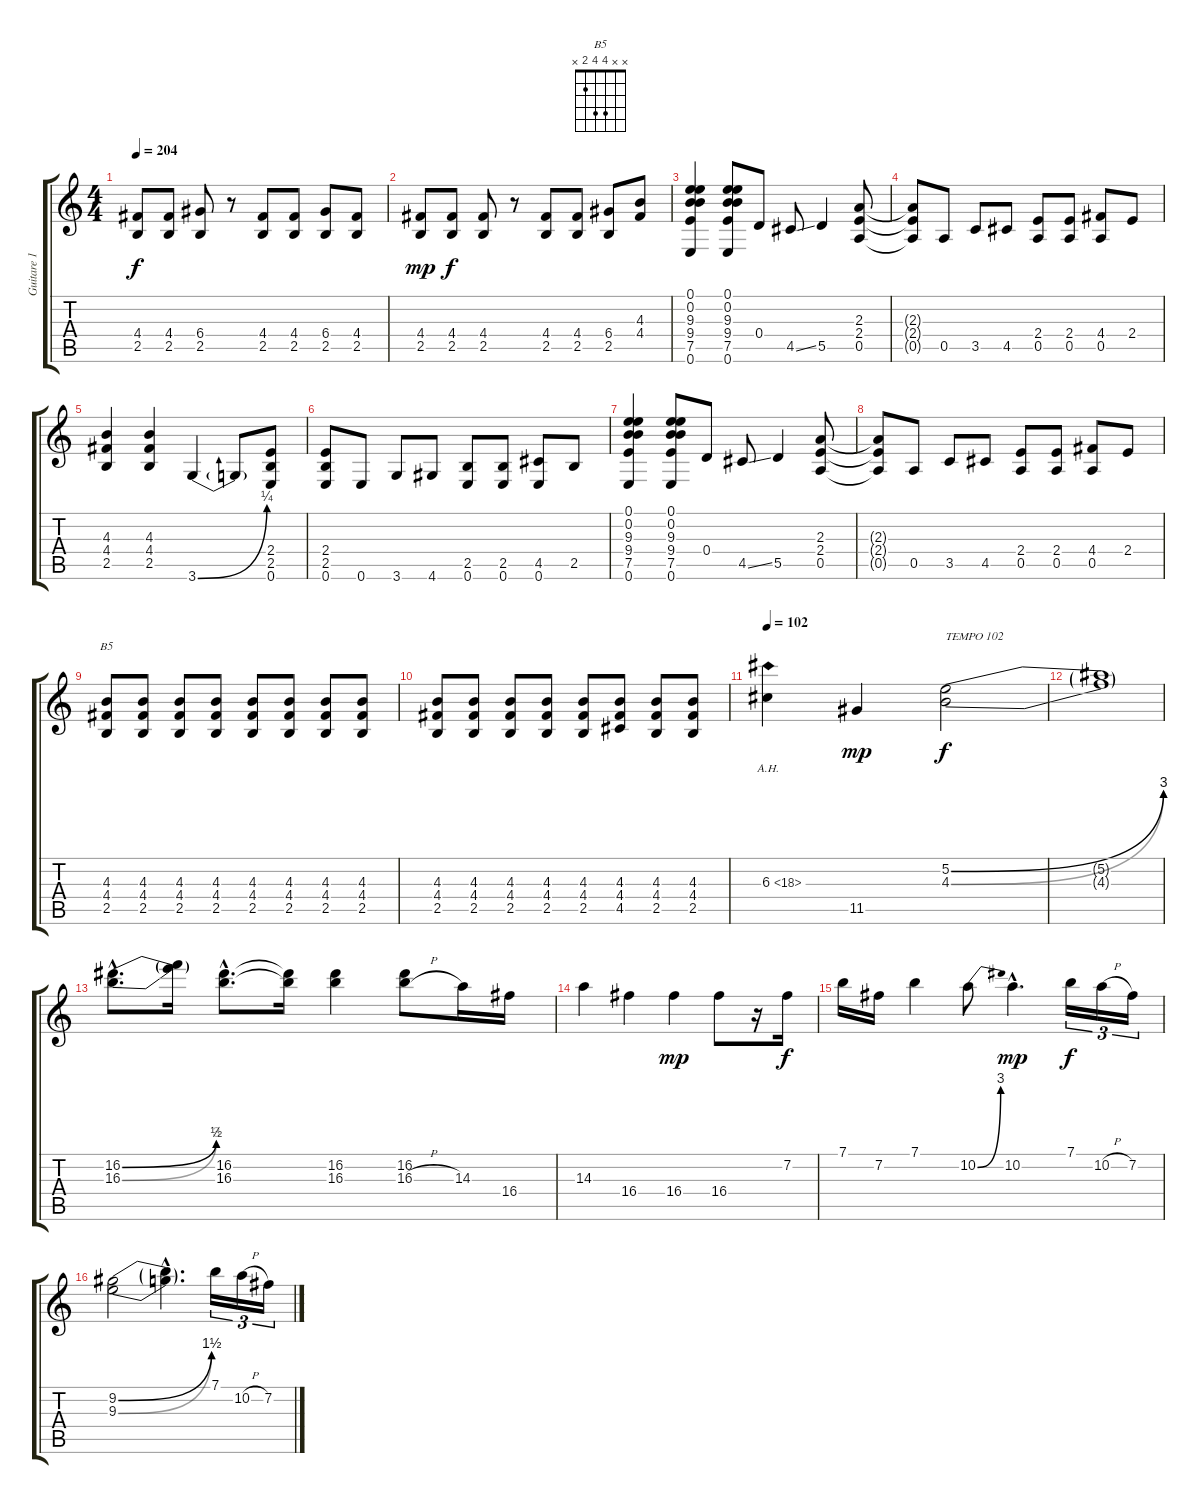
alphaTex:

\track ("Guitare 1" "Guitare 1") {instrument distortionguitar}
\staff {score tabs}
\tuning (E4 B3 G3 D3 A2 E2) {hide}
\chord ("B5" x x 4 4 2 x)
\ts (4 4)
\tempo 204
\clef g2
\ks c
(4.4 2.5).8{dy f} (4.4 2.5).8 (6.4 2.5).8 r.8 (4.4 2.5).8 (4.4 2.5).8 (6.4 2.5).8 (4.4 2.5).8 |
(4.4 2.5).8{dy mp} (4.4 2.5).8{dy f} (4.4 2.5).8 r.8 (4.4 2.5).8 (4.4 2.5).8 (6.4 2.5).8 (4.3 4.4).8 |
(0.1 0.2 9.3 9.4 7.5 0.6).4 (0.1 0.2 9.3 9.4 7.5 0.6).8 0.4.8 4.5{ss}.8 5.5.4 (2.3 2.4 0.5).8 |
(2.3{t} 2.4{t} 0.5{t}).8 0.5.8 3.5.8 4.5.8 (2.4 0.5).8 (2.4 0.5).8 (4.4 0.5).8 2.4.8 |
(4.3 4.4 2.5).4 (4.3 4.4 2.5).4 3.6{be (bend 0 0 60 1)}.4 3.6{t}.8 (2.4 2.5 0.6).8 |
(2.4 2.5 0.6).8 0.6.8 3.6.8 4.6.8 (2.5 0.6).8 (2.5 0.6).8 (4.5 0.6).8 2.5.8 |
(0.1 0.2 9.3 9.4 7.5 0.6).4 (0.1 0.2 9.3 9.4 7.5 0.6).8 0.4.8 4.5{ss}.8 5.5.4 (2.3 2.4 0.5).8 |
(2.3{t} 2.4{t} 0.5{t}).8 0.5.8 3.5.8 4.5.8 (2.4 0.5).8 (2.4 0.5).8 (4.4 0.5).8 2.4.8 |
(4.3 4.4 2.5).8{ch "B5"} (4.3 4.4 2.5).8 (4.3 4.4 2.5).8 (4.3 4.4 2.5).8 (4.3 4.4 2.5).8 (4.3 4.4 2.5).8 (4.3 4.4 2.5).8 (4.3 4.4 2.5).8 |
(4.3 4.4 2.5).8 (4.3 4.4 2.5).8 (4.3 4.4 2.5).8 (4.3 4.4 2.5).8 (4.3 4.4 2.5).8 (4.3 4.4 4.5).8 (4.3 4.4 2.5).8 (4.3 4.4 2.5).8 |
\tempo 102
6.3{ah 12}.4 11.5.4{dy mp} (5.2{be (bend 0 0 60 12)} 4.3{be (bend 0 0 60 12)}).2{txt "TEMPO 102" dy f} |
(5.2{t} 4.3{t}).1 |
(16.2{be (bend 0 0 60 2) hac} 16.3{be (bend 0 0 60 12) hac}).8{d} (16.2{t} 16.3{t}).16 (16.2{hac} 16.3{hac}).8{d} (16.2{t} 16.3{t}).16 (16.2 16.3).4 (16.2 16.3{h}).8 14.3.16 16.4.16 |
14.3.4 16.4.4 16.4.4{dy mp} 16.4.8 r.16 7.2.16{dy f} |
7.1.16 7.2.16 7.1.4 10.2{be (bend 0 0 60 12)}.8 10.2{hac}.4{d dy mp} 7.1.16{tu (3 2) dy f} 10.2{h}.16{tu (3 2)} 7.2.16{tu (3 2)} |
(9.2{be (bend 0 0 60 6)} 9.3{be (bend 0 0 60 6)}).2 (9.2{hac t} 9.3{hac t}).4{d} 7.1.16{tu (3 2)} 10.2{h}.16{tu (3 2)} 7.2.16{tu (3 2)}
